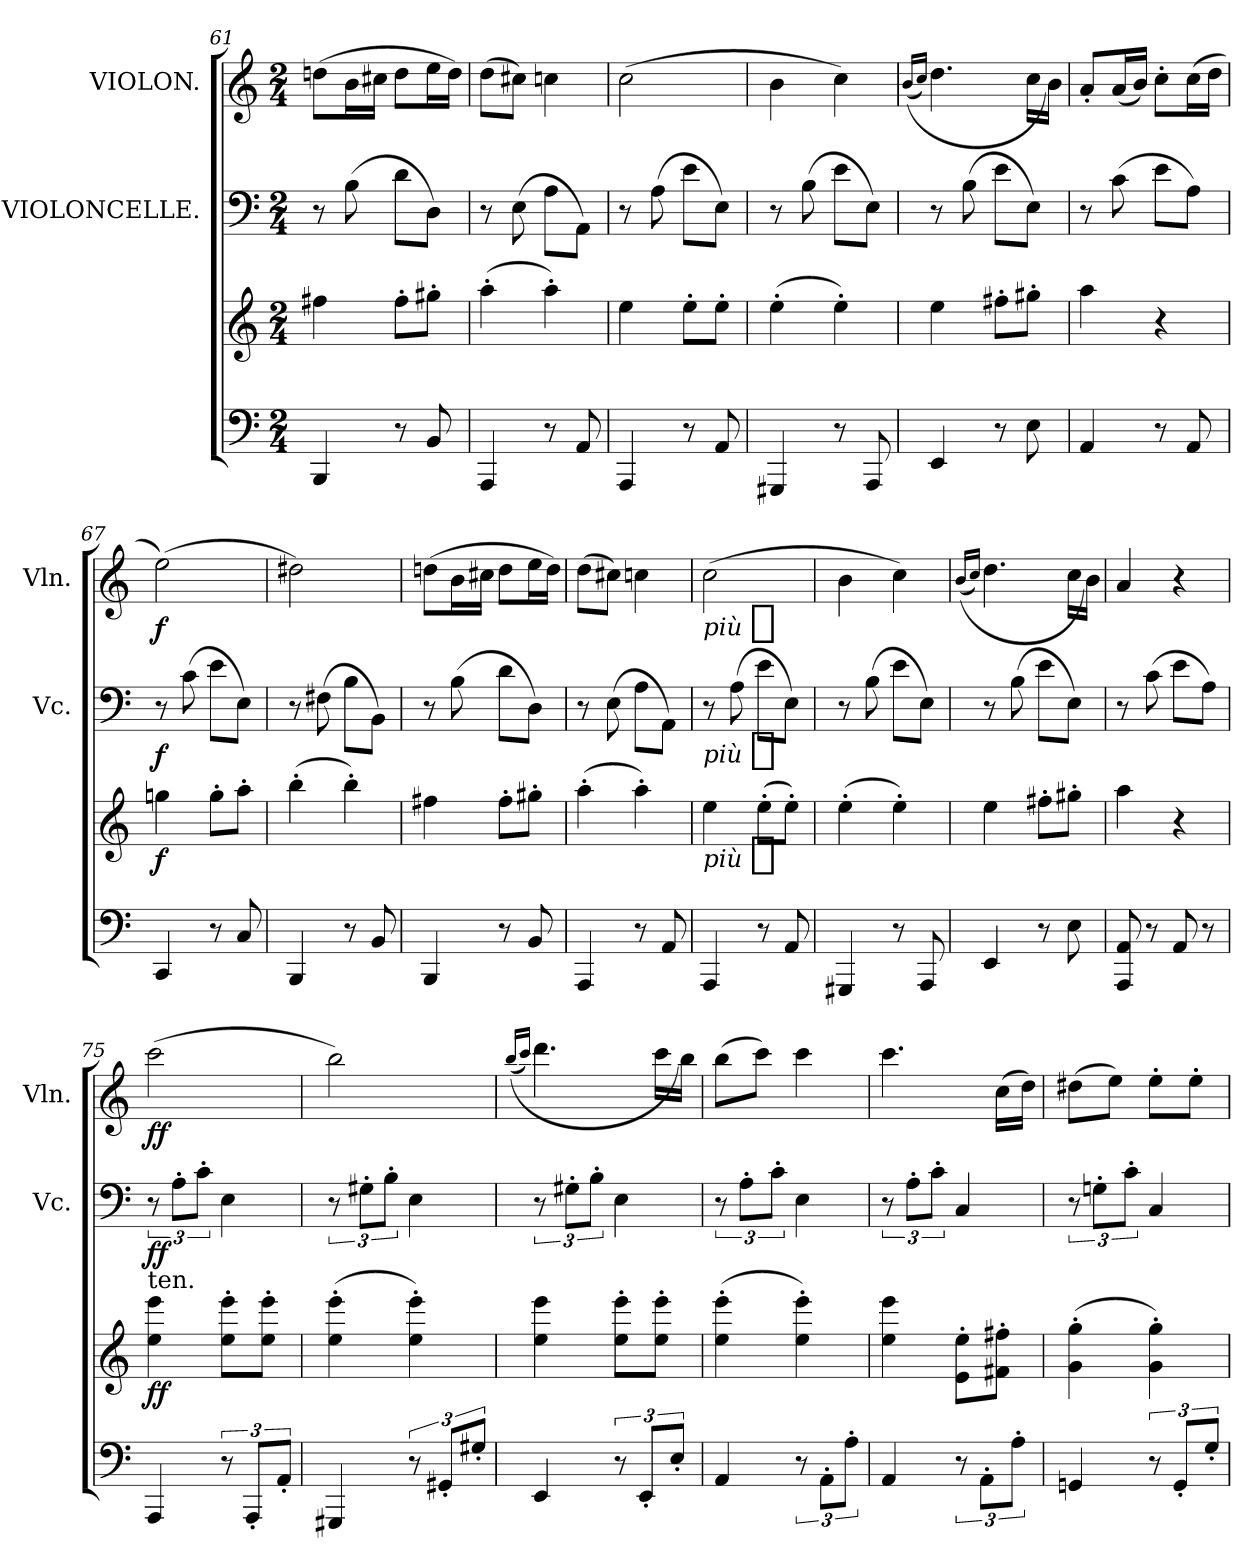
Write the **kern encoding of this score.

**kern	**kern	**dynam	**kern	**dynam	**kern	**dynam
*part3	*part3	*part3	*part2	*part2	*part1	*part1
*staff4	*staff3	*staff3/4	*staff2	*staff2	*staff1	*staff1
*	*	*	*I"VIOLONCELLE.	*	*I"VIOLON.	*
*	*	*	*I'Vc.	*	*I'Vln.	*
*clefF4	*clefG2	*	*clefF4	*	*clefG2	*
*k[]	*k[]	*	*k[]	*	*k[]	*
*M2/4	*M2/4	*	*M2/4	*	*M2/4	*
=61	=61	=61	=61	=61	=61	=61
4BBB/	4ff#X\	.	8r	.	(>8ddn\L	.
.	.	.	(>8B\	.	16b\L	.
.	.	.	.	.	16cc#X\JJ	.
8r	8ff#'\L	.	8d\L	.	8dd\L	.
8BB/	8gg#X'\J	.	8D\J)	.	16ee\L	.
.	.	.	.	.	16dd\JJ)	.
=62	=62	=62	=62	=62	=62	=62
4AAA/	(>4aa'\	.	8r	.	(>8dd\L	.
.	.	.	(>8E\	.	8cc#X\J)	.
8r	4aa'\)	.	8A\L	.	4ccn\	.
8AA/	.	.	8AA\J)	.	.	.
=63	=63	=63	=63	=63	=63	=63
4AAA/	4ee\	.	8r	.	(>2cc\	.
.	.	.	(>8A\	.	.	.
8r	8ee'\L	.	8e\L	.	.	.
8AA/	8ee'\J	.	8E\J)	.	.	.
=64	=64	=64	=64	=64	=64	=64
4GGG#X/	(>4ee'\	.	8r	.	4b\	.
.	.	.	(>8B\	.	.	.
8r	4ee'\)	.	8e\L	.	4cc\)	.
8AAA/	.	.	8E\J)	.	.	.
=65	=65	=65	=65	=65	=65	=65
.	.	.	.	.	(<(>16qqb/LL	.
.	.	.	.	.	16qqcc/JJ)	.
4EE/	4ee\	.	8r	.	4.dd\	.
.	.	.	(>8B\	.	.	.
8r	8ff#X'\L	.	8e\L	.	.	.
8E\	8gg#X'\J	.	8E\J)	.	16cc\LL	.
.	.	.	.	.	16b\JJ)	.
=66	=66	=66	=66	=66	=66	=66
4AA/	4aa\	.	8r	.	8a'/L	.
.	.	.	(>8c\	.	(<16a/L	.
.	.	.	.	.	16b/JJ)	.
8r	4r	.	8e\L	.	8cc'\L	.
8AA/	.	.	8A\J)	.	(>16cc\L	.
.	.	.	.	.	16dd\JJ	.
=67	=67	=67	=67	=67	=67	=67
!	!	!LO:DY:b	!	!LO:DY:b	!	!LO:DY:b
4CC/	4ggn\	f	8r	f	(>2ee\)	f
.	.	.	(>8c\	.	.	.
8r	8gg'\L	.	8e\L	.	.	.
8C/	8aa'\J	.	8E\J)	.	.	.
=68	=68	=68	=68	=68	=68	=68
4BBB/	(>4bb'\	.	8r	.	2dd#X\)	.
.	.	.	(>8F#X\	.	.	.
8r	4bb'\)	.	8B\L	.	.	.
8BB/	.	.	8BB\J)	.	.	.
=69	=69	=69	=69	=69	=69	=69
4BBB/	4ff#X\	.	8r	.	(>8ddn\L	.
.	.	.	(>8B\	.	16b\L	.
.	.	.	.	.	16cc#X\JJ	.
8r	8ff#'\L	.	8d\L	.	8dd\L	.
8BB/	8gg#X'\J	.	8D\J)	.	16ee\L	.
.	.	.	.	.	16dd\JJ)	.
=70	=70	=70	=70	=70	=70	=70
4AAA/	(>4aa'\	.	8r	.	(>8dd\L	.
.	.	.	(>8E\	.	8cc#X\J)	.
8r	4aa'\)	.	8A\L	.	4ccn\	.
8AA/	.	.	8AA\J)	.	.	.
=71	=71	=71	=71	=71	=71	=71
!	!	!LO:DY:b:t=più %s	!	!LO:DY:b:t=più %s	!	!LO:DY:b:t=più %s
4AAA/	4ee\	f	8r	f	(>2cc\	f
.	.	.	(>8A\	.	.	.
8r	(>8ee'\L	.	8e\L	.	.	.
8AA/	8ee'\J)	.	8E\J)	.	.	.
=72	=72	=72	=72	=72	=72	=72
4GGG#X/	(>4ee'\	.	8r	.	4b\	.
.	.	.	(>8B\	.	.	.
8r	4ee'\)	.	8e\L	.	4cc\)	.
8AAA/	.	.	8E\J)	.	.	.
=73	=73	=73	=73	=73	=73	=73
.	.	.	.	.	(<(>16qqb/LL	.
.	.	.	.	.	16qqcc/JJ)	.
4EE/	4ee\	.	8r	.	4.dd\	.
.	.	.	(>8B\	.	.	.
8r	8ff#X'\L	.	8e\L	.	.	.
8E\	8gg#X'\J	.	8E\J)	.	16cc\LL	.
.	.	.	.	.	16b\JJ)	.
=74	=74	=74	=74	=74	=74	=74
8AAA/ 8AA/	4aa\	.	8r	.	4a/	.
8r	.	.	(>8c\	.	.	.
8AA/	4r	.	8e\L	.	4r	.
8r	.	.	8A\J)	.	.	.
=75	=75	=75	=75	=75	=75	=75
!	!LO:TX:a:t=ten.	!	!	!	!	!
!	!	!LO:DY:b	!	!LO:DY:b	!	!LO:DY:b
4AAA/	4ee\ 4eee\	ff	12r	ff	(>2ccc\	ff
.	.	.	12A'\L	.	.	.
.	.	.	12c'\J	.	.	.
12r	8ee'\ 8eee'\L	.	4E\	.	.	.
12AAA'/L	.	.	.	.	.	.
.	8ee'\ 8eee'\J	.	.	.	.	.
12AA'/J	.	.	.	.	.	.
=76	=76	=76	=76	=76	=76	=76
4GGG#X/	(>4ee'\ 4eee'\	.	12r	.	2bb\)	.
.	.	.	12G#X'\L	.	.	.
.	.	.	12B'\J	.	.	.
12r	4ee'\ 4eee'\)	.	4E\	.	.	.
12GG#X'/L	.	.	.	.	.	.
12G#X'/J	.	.	.	.	.	.
=77	=77	=77	=77	=77	=77	=77
.	.	.	.	.	(<(>16qqbb/LL	.
.	.	.	.	.	16qqccc/JJ)	.
4EE/	4ee\ 4eee\	.	12r	.	4.ddd\	.
.	.	.	12G#X'\L	.	.	.
.	.	.	12B'\J	.	.	.
12r	8ee'\ 8eee'\L	.	4E\	.	.	.
12EE'/L	.	.	.	.	.	.
.	8ee'\ 8eee'\J	.	.	.	16ccc\LL	.
12E'/J	.	.	.	.	.	.
.	.	.	.	.	16bb\JJ)	.
=78	=78	=78	=78	=78	=78	=78
4AA/	(>4ee'\ 4eee'\	.	12r	.	(>8bb\L	.
.	.	.	12A'\L	.	.	.
.	.	.	.	.	8ccc\J)	.
.	.	.	12c'\J	.	.	.
12r	4ee'\ 4eee'\)	.	4E\	.	4ccc\	.
12AA'\L	.	.	.	.	.	.
12A'\J	.	.	.	.	.	.
=79	=79	=79	=79	=79	=79	=79
4AA/	4ee\ 4eee\	.	12r	.	4.ccc\	.
.	.	.	12A'\L	.	.	.
.	.	.	12c'\J	.	.	.
12r	8e'\ 8ee'\L	.	4C/	.	.	.
12AA'\L	.	.	.	.	.	.
.	8f#X'\ 8ff#X'\J	.	.	.	(>16cc\LL	.
12A'\J	.	.	.	.	.	.
.	.	.	.	.	16dd\JJ)	.
=80	=80	=80	=80	=80	=80	=80
4GGn/	(>4g'\ 4gg'\	.	12r	.	(>8dd#X\L	.
.	.	.	12Gn'\L	.	.	.
.	.	.	.	.	8ee\J)	.
.	.	.	12c'\J	.	.	.
12r	4g'\ 4gg'\)	.	4C/	.	8ee'\L	.
12GG'/L	.	.	.	.	.	.
.	.	.	.	.	8ee'\J	.
12G'/J	.	.	.	.	.	.
=	=	=	=	=	=	=
*-	*-	*-	*-	*-	*-	*-
